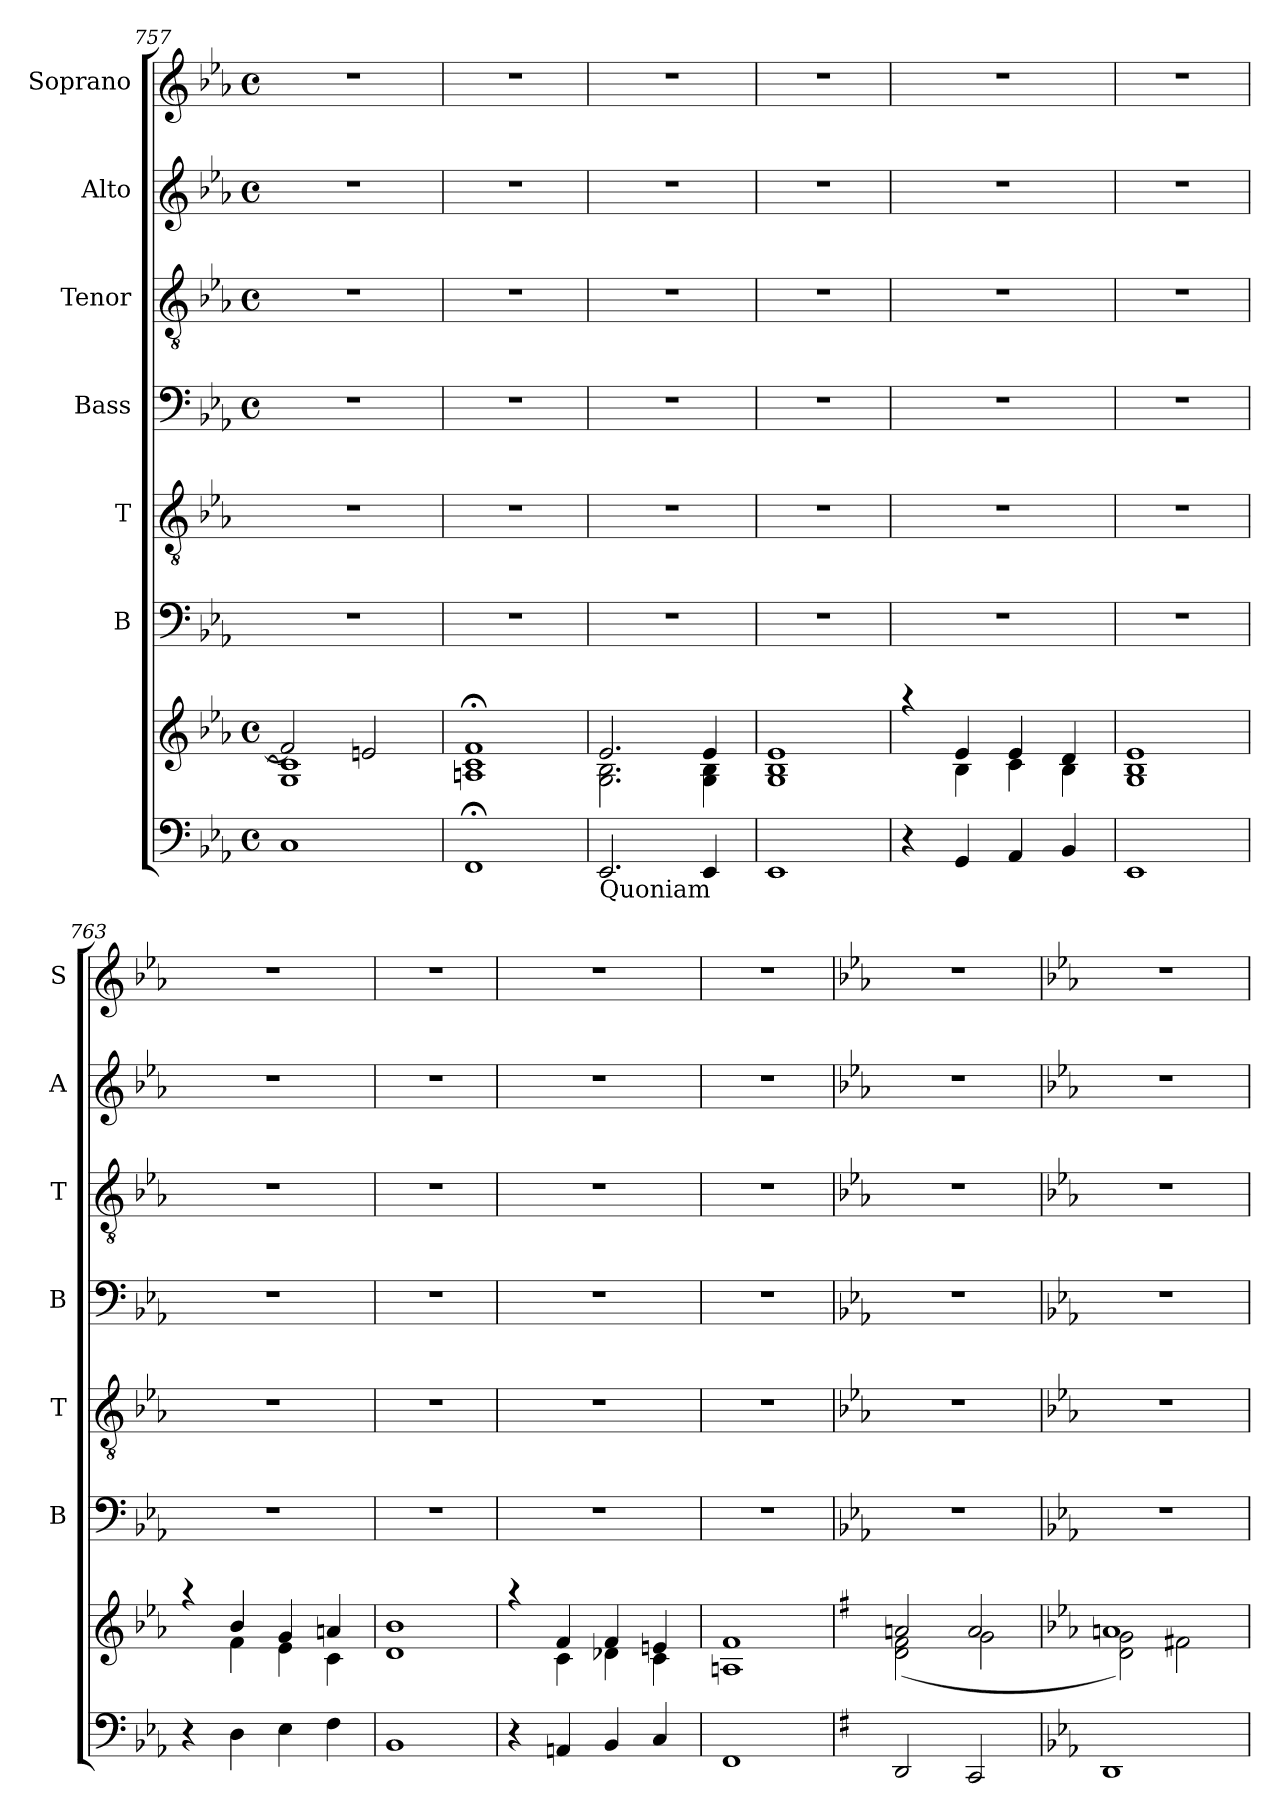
**kern	**kern	**kern	**kern	**kern	**kern	**kern	**kern
*part8	*part7	*part6	*part5	*part4	*part3	*part2	*part1
*staff8	*staff7	*staff6	*staff5	*staff4	*staff3	*staff2	*staff1
*	*	*I"B	*I"T	*I"Bass	*I"Tenor	*I"Alto	*I"Soprano
*	*	*I'B	*I'T	*I'B	*I'T	*I'A	*I'S
*clefF4	*clefG2	*clefF4	*clefGv2	*clefF4	*clefGv2	*clefG2	*clefG2
*k[b-e-a-]	*k[b-e-a-]	*k[b-e-a-]	*k[b-e-a-]	*k[b-e-a-]	*k[b-e-a-]	*k[b-e-a-]	*k[b-e-a-]
*E-:	*E-:	*E-:	*E-:	*E-:	*E-:	*E-:	*E-:
*M4/4	*M4/4	*	*	*M4/4	*M4/4	*M4/4	*M4/4
*met(c)	*met(c)	*	*	*met(c)	*met(c)	*met(c)	*met(c)
=757	=757	=757	=757	=757	=757	=757	=757
*	*^	*	*	*	*	*	*
1C	2f/]	1G 1c]	1r	1r	1r	1r	1r	1r
.	2en/	.	.	.	.	.	.	.
*	*v	*v	*	*	*	*	*	*
=758	=758	=758	=758	=758	=758	=758	=758
1FF;	1An; 1c; 1f;	1r	1r	1r	1r	1r	1r
=759	=759	=759	=759	=759	=759	=759	=759
*	*^	*	*	*	*	*	*
!LO:TX:b:t=Quoniam	!	!	!	!	!	!	!	!
2.EE-/	2.e-/	2.G\ 2.B-\	1r	1r	1r	1r	1r	1r
4EE-/	4e-/	4G\ 4B-\	.	.	.	.	.	.
*	*v	*v	*	*	*	*	*	*
=760	=760	=760	=760	=760	=760	=760	=760
1EE-	1G 1B- 1e-	1r	1r	1r	1r	1r	1r
=761	=761	=761	=761	=761	=761	=761	=761
*	*^	*	*	*	*	*	*
4r	4raa	4ryy	1r	1r	1r	1r	1r	1r
4GG/	4e-/	4B-\	.	.	.	.	.	.
4AA-/	4e-/	4c\	.	.	.	.	.	.
4BB-/	4d/	4B-\	.	.	.	.	.	.
*	*v	*v	*	*	*	*	*	*
!!LO:LB:g=z
=762	=762	=762	=762	=762	=762	=762	=762
1EE-	1G 1B- 1e-	1r	1r	1r	1r	1r	1r
=763	=763	=763	=763	=763	=763	=763	=763
*	*^	*	*	*	*	*	*
4r	4raa	4ryy	1r	1r	1r	1r	1r	1r
4D\	4b-/	4f\	.	.	.	.	.	.
4E-\	4g/	4e-\	.	.	.	.	.	.
4F\	4an/	4c\	.	.	.	.	.	.
*	*v	*v	*	*	*	*	*	*
=764	=764	=764	=764	=764	=764	=764	=764
1BB-	1d 1b-	1r	1r	1r	1r	1r	1r
=765	=765	=765	=765	=765	=765	=765	=765
*	*^	*	*	*	*	*	*
4r	4raa	4ryy	1r	1r	1r	1r	1r	1r
4AAn/	4f/	4c\	.	.	.	.	.	.
4BB-/	4f/	4d-X\	.	.	.	.	.	.
4C/	4en/	4c\	.	.	.	.	.	.
*	*v	*v	*	*	*	*	*	*
=766	=766	=766	=766	=766	=766	=766	=766
1FF	1An 1f	1r	1r	1r	1r	1r	1r
=767	=767	=767	=767	=767	=767	=767	=767
*k[f#]	*k[f#]	*	*	*	*	*	*
*G:	*G:	*	*	*	*	*	*
*	*^	*	*	*	*	*	*
2DD/	2an/	(<2d\ 2f#\	1r	1r	1r	1r	1r	1r
2CC/	2a/	2g\	.	.	.	.	.	.
!!LO:LB:g=z
=768	=768	=768	=768	=768	=768	=768	=768	=768
*k[b-e-a-]	*k[b-e-a-]	*	*	*	*	*	*	*
*E-:	*E-:	*	*	*	*	*	*	*
1DD	1an	2d\ 2g\)	1r	1r	1r	1r	1r	1r
.	.	2f#X\	.	.	.	.	.	.
*	*v	*v	*	*	*	*	*	*
=	=	=	=	=	=	=	=
*-	*-	*-	*-	*-	*-	*-	*-
